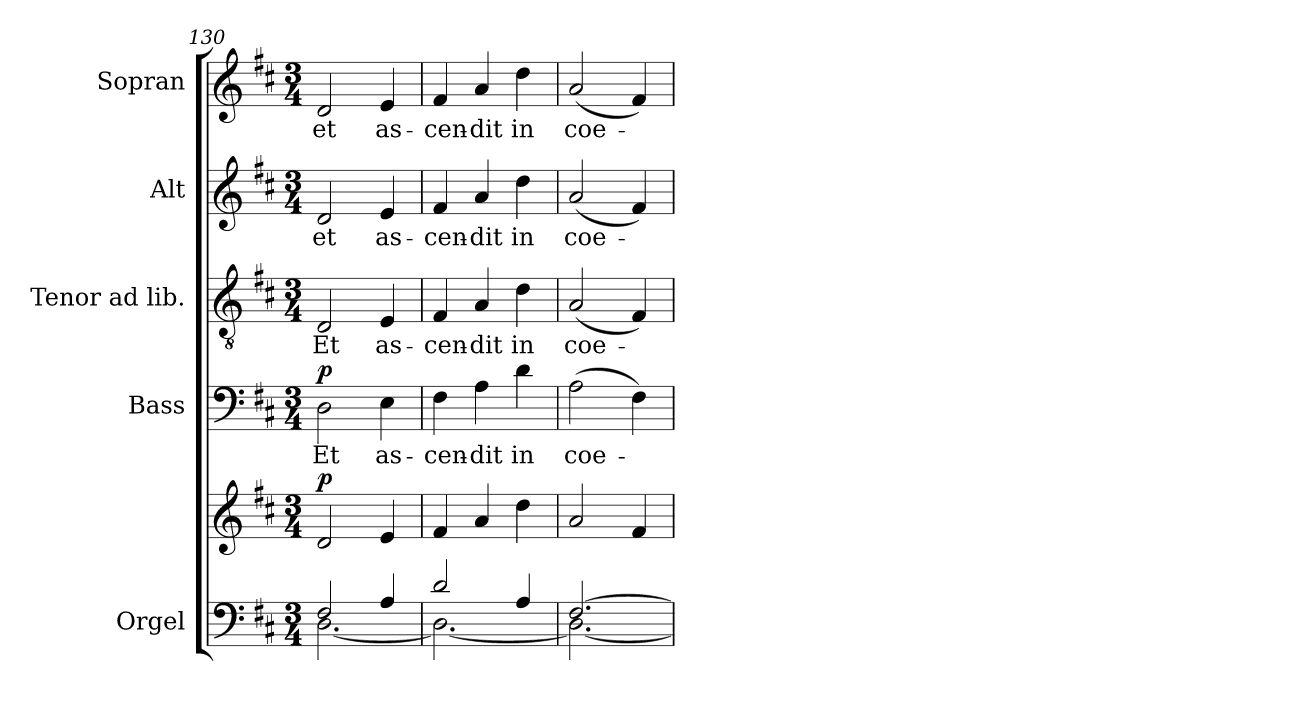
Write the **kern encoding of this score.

**kern	**kern	**dynam	**kern	**text	**dynam	**kern	**text	**kern	**text	**kern	**text
*part5	*part5	*part5	*part4	*part4	*part4	*part3	*part3	*part2	*part2	*part1	*part1
*staff6	*staff5	*staff5/6	*staff4	*staff4	*staff4	*staff3	*staff3	*staff2	*staff2	*staff1	*staff1
*I"Orgel	*	*	*I"Bass	*	*	*I"Tenor ad lib.	*	*I"Alt	*	*I"Sopran	*
*I'Org.	*	*	*I'B.	*	*	*I'T.	*	*I'A.	*	*I'S.	*
*clefF4	*clefG2	*	*clefF4	*	*	*clefGv2	*	*clefG2	*	*clefG2	*
*k[f#c#]	*k[f#c#]	*	*k[f#c#]	*	*	*k[f#c#]	*	*k[f#c#]	*	*k[f#c#]	*
*D:	*D:	*	*D:	*	*	*D:	*	*D:	*	*D:	*
*M3/4	*M3/4	*	*M3/4	*	*	*M3/4	*	*M3/4	*	*M3/4	*
=130	=130	=130	=130	=130	=130	=130	=130	=130	=130	=130	=130
*^	*	*	*	*	*	*	*	*	*	*	*
!	!	!	!LO:DY:a	!	!LO:LY:b	!LO:DY:a	!	!LO:LY:b	!	!LO:LY:b	!	!LO:LY:b
2F#/	[<2.D\	2d/	p	2D\	Et	p	2D/	Et	2d/	et	2d/	et
!	!	!	!	!	!LO:LY:b	!	!	!LO:LY:b	!	!LO:LY:b	!	!LO:LY:b
4A/	.	4e/	.	4E\	as-	.	4E/	as-	4e/	as-	4e/	as-
=131	=131	=131	=131	=131	=131	=131	=131	=131	=131	=131	=131	=131
!	!	!	!	!	!LO:LY:b	!	!	!LO:LY:b	!	!LO:LY:b	!	!LO:LY:b
2d/	2.D\_	4f#/	.	4F#\	-cen-	.	4F#/	-cen-	4f#/	-cen-	4f#/	-cen-
!	!	!	!	!	!LO:LY:b	!	!	!LO:LY:b	!	!LO:LY:b	!	!LO:LY:b
.	.	4a/	.	4A\	-dit	.	4A/	-dit	4a/	-dit	4a/	-dit
!	!	!	!	!	!LO:LY:b	!	!	!LO:LY:b	!	!LO:LY:b	!	!LO:LY:b
4A/	.	4dd\	.	4d\	in	.	4d\	in	4dd\	in	4dd\	in
=132	=132	=132	=132	=132	=132	=132	=132	=132	=132	=132	=132	=132
!	!	!	!	!	!LO:LY:b	!	!	!LO:LY:b	!	!LO:LY:b	!	!LO:LY:b
[>2.F#/	2.D\_	2a/	.	(>2A\	coe-	.	(<2A/	coe-	(<2a/	coe-	(<2a/	coe-
.	.	4f#/	.	4F#\)	.	.	4F#/)	.	4f#/)	.	4f#/)	.
*v	*v	*	*	*	*	*	*	*	*	*	*	*
=	=	=	=	=	=	=	=	=	=	=	=
*-	*-	*-	*-	*-	*-	*-	*-	*-	*-	*-	*-
